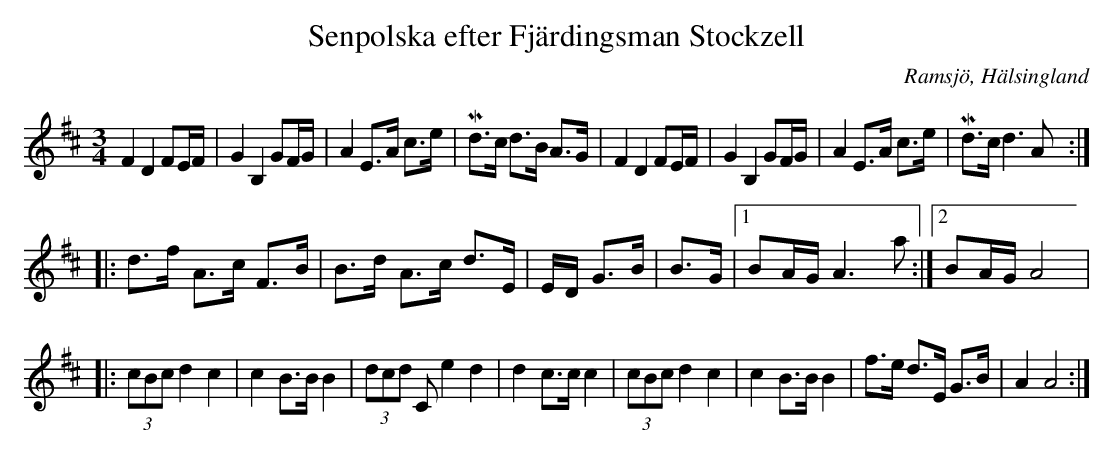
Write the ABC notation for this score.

X:1
T: Senpolska efter Fjärdingsman Stockzell
O: Ramsjö, Hälsingland
M:3/4
L:1/8
K:D
F2 D2 FE/F/|G2 B,2 GF/G/| A2 E>A c>e|Md>c d>B A>G|F2 D2 FE/F/|G2 B,2 GF/G/| A2 E>A c>e|Md>c d2>A2:|
|:d>f A>c F>B| B>d A>c d>E|E/D/ G>B|B>G |1 BA/G/ A2>a2:|2 BA/G/ A4|
|:(3cBc d2 c2|c2 B>B B2|(3dcd Ce2 d2|d2 c>c c2|(3cBc d2 c2|c2 B>B B2|f>e d>E G>B|A2 A4:|
